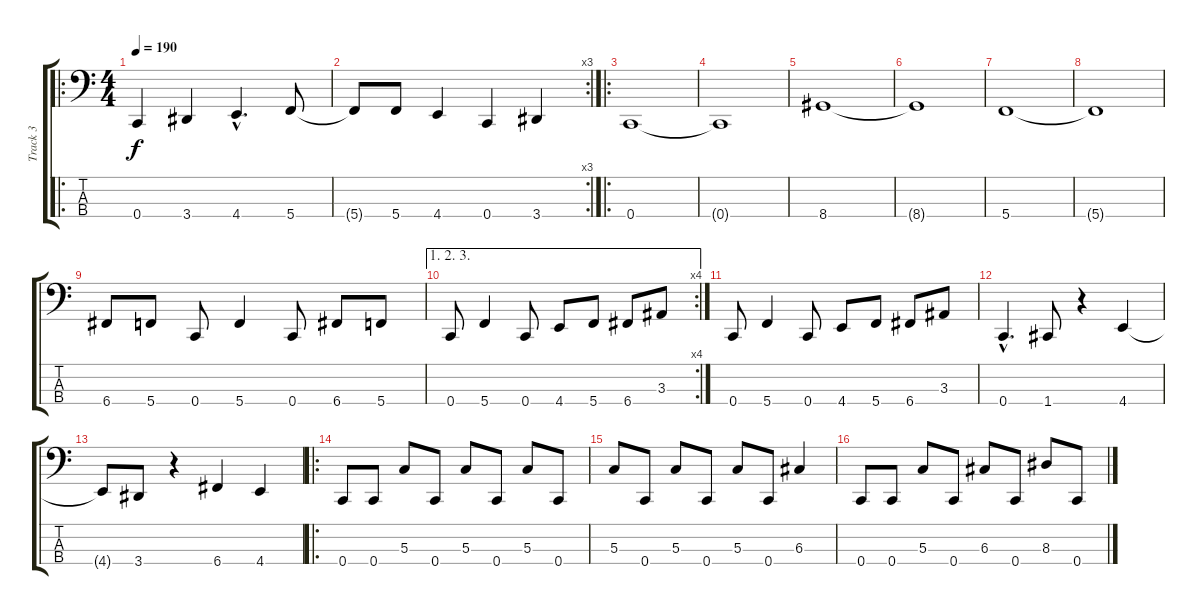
\track ("Track 3" "Track 3") {instrument electricbassfinger}
\staff {score tabs}
\tuning (F2 C2 G1 C1) {hide}
\ro
\ts (4 4)
\tempo 190
\clef f4
\ks c
0.4.4{dy f} 3.4.4 4.4{hac}.4{d} 5.4.8 |
\rc 3
5.4{t}.8 5.4.8 4.4.4 0.4.4 3.4.4 |
\ro
0.4.1 |
0.4{t}.1 |
8.4.1 |
8.4{t}.1 |
5.4.1 |
5.4{t}.1 |
6.4.8 5.4.8 0.4.8 5.4.4 0.4.8 6.4.8 5.4.8 |
\ae (1 2 3)
\rc 4
0.4.8 5.4.4 0.4.8 4.4.8 5.4.8 6.4.8 3.3.8 |
0.4.8 5.4.4 0.4.8 4.4.8 5.4.8 6.4.8 3.3.8 |
0.4{hac}.4{d} 1.4.8 r.4 4.4.4 |
4.4{t}.8 3.4.8 r.4 6.4.4 4.4.4 |
\ro
0.4.8 0.4.8 5.3.8 0.4.8 5.3.8 0.4.8 5.3.8 0.4.8 |
5.3.8 0.4.8 5.3.8 0.4.8 5.3.8 0.4.8 6.3.4 |
0.4.8 0.4.8 5.3.8 0.4.8 6.3.8 0.4.8 8.3.8 0.4.8
